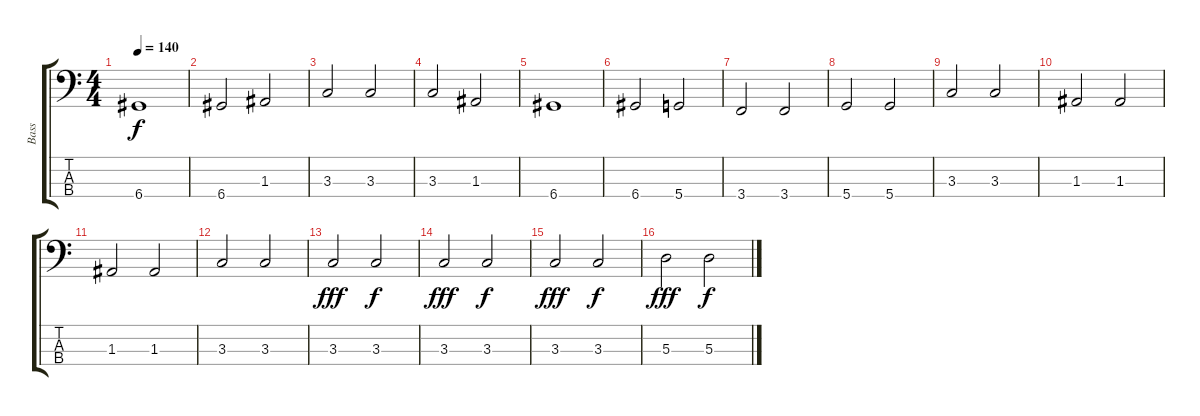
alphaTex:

\track ("Bass" "Bass") {instrument electricbassfinger}
\staff {score tabs}
\tuning (G2 D2 A1 D1) {hide}
\ts (4 4)
\tempo 140
\clef f4
\ks c
6.4.1{dy f} |
6.4.2 1.3.2 |
3.3.2 3.3.2 |
3.3.2 1.3.2 |
6.4.1 |
6.4.2 5.4.2 |
3.4.2 3.4.2 |
5.4.2 5.4.2 |
3.3.2 3.3.2 |
1.3.2 1.3.2 |
1.3.2 1.3.2 |
3.3.2 3.3.2 |
3.3.2{dy fff} 3.3.2{dy f} |
3.3.2{dy fff} 3.3.2{dy f} |
3.3.2{dy fff} 3.3.2{dy f} |
5.3.2{dy fff} 5.3.2{dy f}
